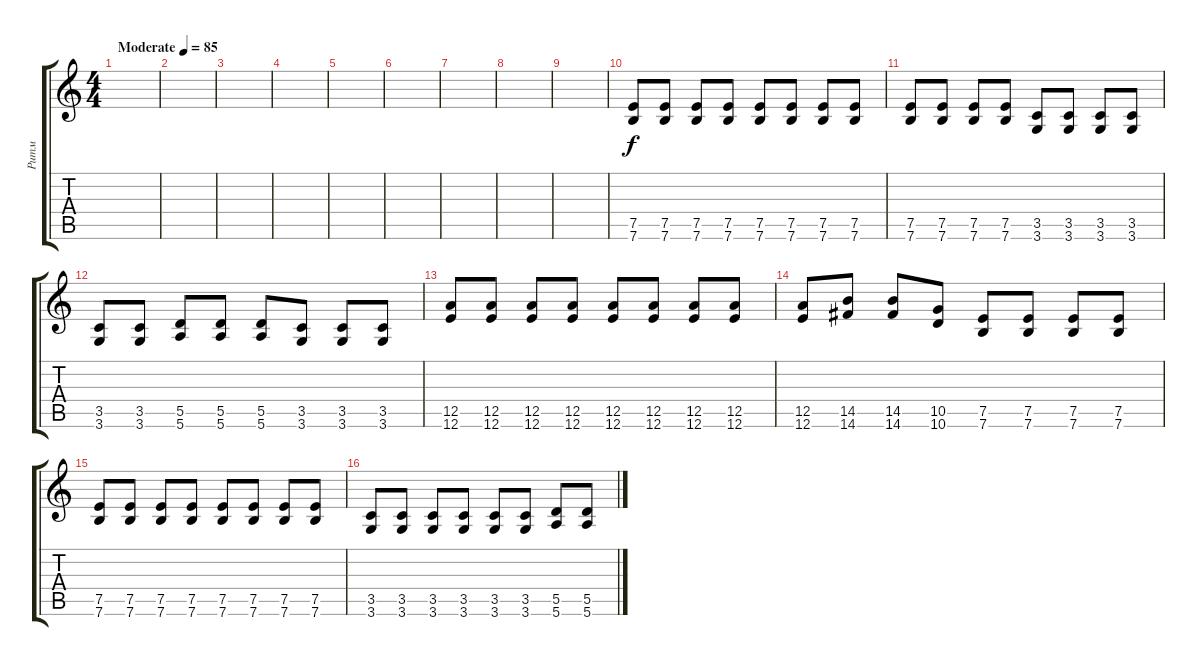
\track ("Ритм" "Ритм") {instrument distortionguitar}
\staff {score tabs}
\tuning (E4 B3 G3 D3 A2 E2) {hide}
\ts (4 4)
\tempo (85 "Moderate")
\clef g2
\ks c
|
|
|
|
|
|
|
|
|
(7.5 7.6).8 (7.5 7.6).8 (7.5 7.6).8 (7.5 7.6).8 (7.5 7.6).8 (7.5 7.6).8 (7.5 7.6).8 (7.5 7.6).8 |
(7.5 7.6).8 (7.5 7.6).8 (7.5 7.6).8 (7.5 7.6).8 (3.5 3.6).8 (3.5 3.6).8 (3.5 3.6).8 (3.5 3.6).8 |
(3.5 3.6).8 (3.5 3.6).8 (5.5 5.6).8 (5.5 5.6).8 (5.5 5.6).8 (3.5 3.6).8 (3.5 3.6).8 (3.5 3.6).8 |
(12.5 12.6).8 (12.5 12.6).8 (12.5 12.6).8 (12.5 12.6).8 (12.5 12.6).8 (12.5 12.6).8 (12.5 12.6).8 (12.5 12.6).8 |
(12.5 12.6).8 (14.5 14.6).8 (14.5 14.6).8 (10.5 10.6).8 (7.5 7.6).8 (7.5 7.6).8 (7.5 7.6).8 (7.5 7.6).8 |
(7.5 7.6).8 (7.5 7.6).8 (7.5 7.6).8 (7.5 7.6).8 (7.5 7.6).8 (7.5 7.6).8 (7.5 7.6).8 (7.5 7.6).8 |
(3.5 3.6).8 (3.5 3.6).8 (3.5 3.6).8 (3.5 3.6).8 (3.5 3.6).8 (3.5 3.6).8 (5.5 5.6).8 (5.5 5.6).8
